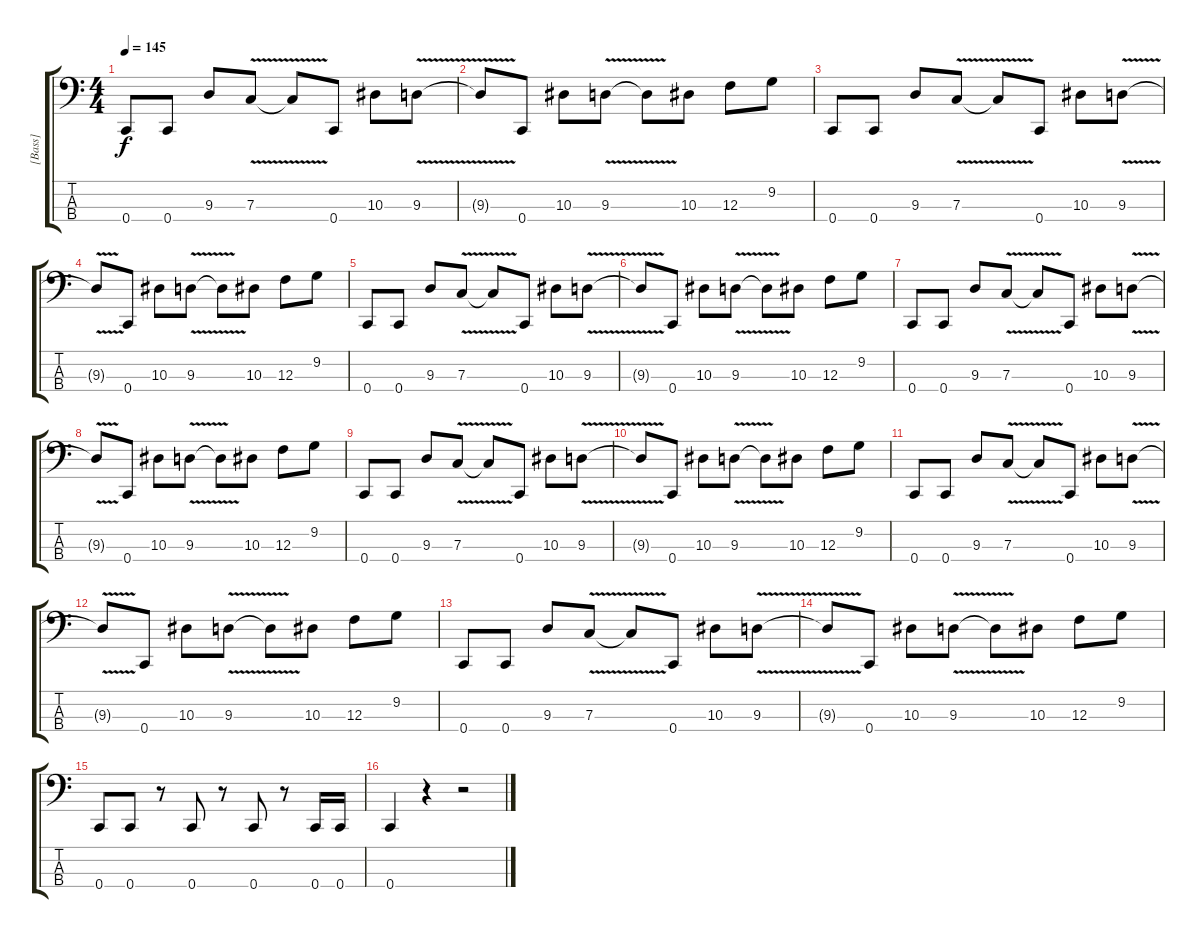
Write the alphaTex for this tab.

\track ("[Bass]" "[Bass]") {instrument electricbasspick}
\staff {score tabs}
\tuning (Eb2 Bb1 F1 C1) {hide}
\ts (4 4)
\tempo 145
\clef f4
\ks c
0.4.8{dy f} 0.4.8 9.3.8 7.3{v}.8 7.3{t}.8 0.4.8 10.3.8 9.3{v}.8 |
9.3{t}.8 0.4.8 10.3.8 9.3{v}.8 9.3{t}.8 10.3.8 12.3.8 9.2.8 |
0.4.8 0.4.8 9.3.8 7.3{v}.8 7.3{t}.8 0.4.8 10.3.8 9.3{v}.8 |
9.3{t}.8 0.4.8 10.3.8 9.3{v}.8 9.3{t}.8 10.3.8 12.3.8 9.2.8 |
0.4.8 0.4.8 9.3.8 7.3{v}.8 7.3{t}.8 0.4.8 10.3.8 9.3{v}.8 |
9.3{t}.8 0.4.8 10.3.8 9.3{v}.8 9.3{t}.8 10.3.8 12.3.8 9.2.8 |
0.4.8 0.4.8 9.3.8 7.3{v}.8 7.3{t}.8 0.4.8 10.3.8 9.3{v}.8 |
9.3{t}.8 0.4.8 10.3.8 9.3{v}.8 9.3{t}.8 10.3.8 12.3.8 9.2.8 |
0.4.8 0.4.8 9.3.8 7.3{v}.8 7.3{t}.8 0.4.8 10.3.8 9.3{v}.8 |
9.3{t}.8 0.4.8 10.3.8 9.3{v}.8 9.3{t}.8 10.3.8 12.3.8 9.2.8 |
0.4.8 0.4.8 9.3.8 7.3{v}.8 7.3{t}.8 0.4.8 10.3.8 9.3{v}.8 |
9.3{t}.8 0.4.8 10.3.8 9.3{v}.8 9.3{t}.8 10.3.8 12.3.8 9.2.8 |
0.4.8 0.4.8 9.3.8 7.3{v}.8 7.3{t}.8 0.4.8 10.3.8 9.3{v}.8 |
9.3{t}.8 0.4.8 10.3.8 9.3{v}.8 9.3{t}.8 10.3.8 12.3.8 9.2.8 |
0.4.8 0.4.8 r.8 0.4.8 r.8 0.4.8 r.8 0.4.16 0.4.16 |
0.4.4 r.4 r.2
